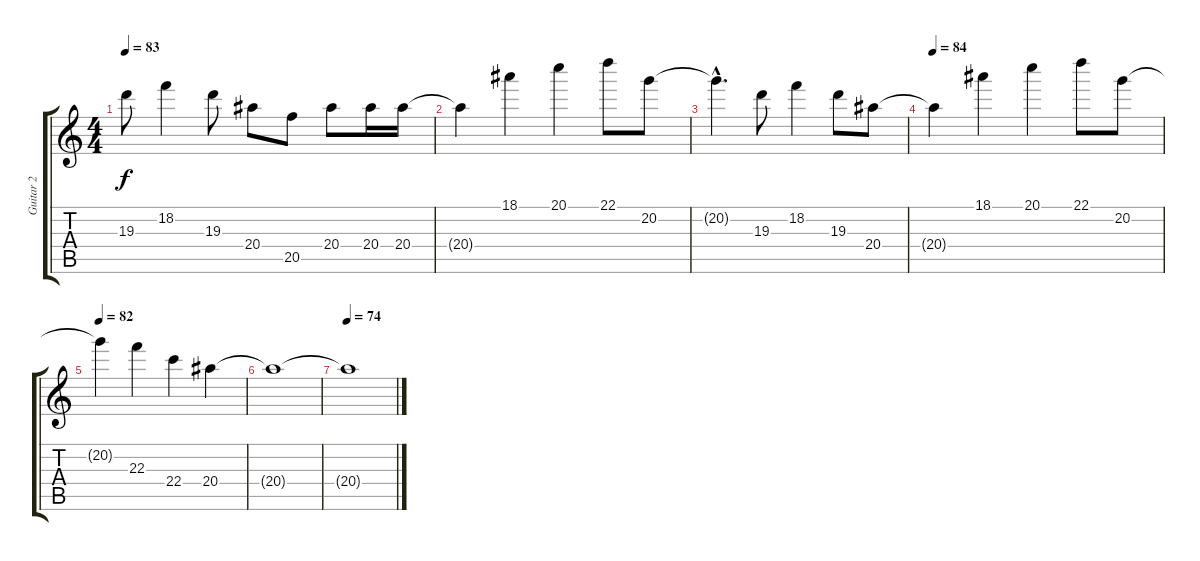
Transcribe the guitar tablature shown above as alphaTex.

\track ("Guitar 2" "Guitar 2") {instrument overdrivenguitar}
\staff {score tabs}
\tuning (E4 B3 G3 D3 A2 E2) {hide}
\ts (4 4)
\tempo 83
\clef g2
\ks c
19.3.8{dy f} 18.2.4 19.3.8 20.4.8 20.5.8 20.4.8 20.4.16 20.4.16 |
20.4{t}.4 18.1.4 20.1.4 22.1.8 20.2.8 |
20.2{hac t}.4{d} 19.3.8 18.2.4 19.3.8 20.4.8 |
\tempo 84
20.4{t}.4 18.1.4 20.1.4 22.1.8 20.2.8 |
\tempo 82
20.2{t}.4 22.3.4 22.4.4 20.4.4 |
20.4{t}.1 |
\tempo 74
20.4{t}.1
